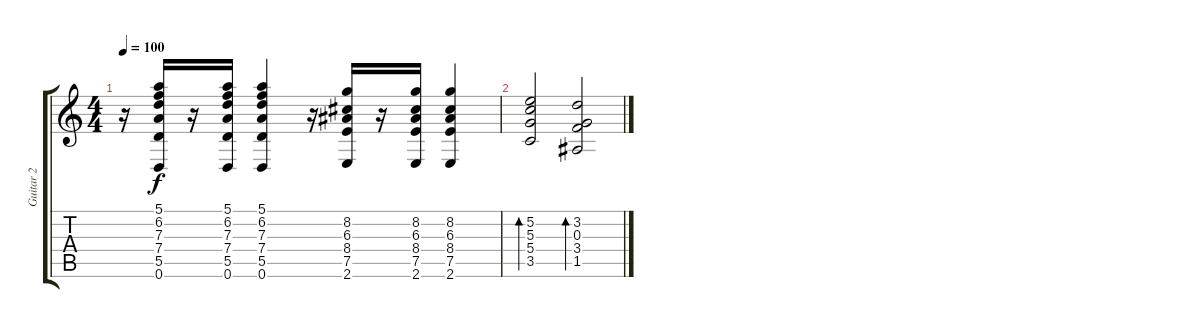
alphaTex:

\track ("Guitar 2" "Guitar 2") {instrument distortionguitar}
\staff {score tabs}
\tuning (E4 B3 G3 D3 A2 D2) {hide}
\ts (4 4)
\tempo 100
\clef g2
\ks c
r.16{dy f} (5.1 6.2 7.3 7.4 5.5 0.6).16 r.16 (5.1 6.2 7.3 7.4 5.5 0.6).16 (5.1 6.2 7.3 7.4 5.5 0.6).4 r.16 (8.2 6.3 8.4 7.5 2.6).16 r.16 (8.2 6.3 8.4 7.5 2.6).16 (8.2 6.3 8.4 7.5 2.6).4 |
(5.2 5.3 5.4 3.5).2{bd 30} (3.2 0.3 3.4 1.5).2{bd 60}
